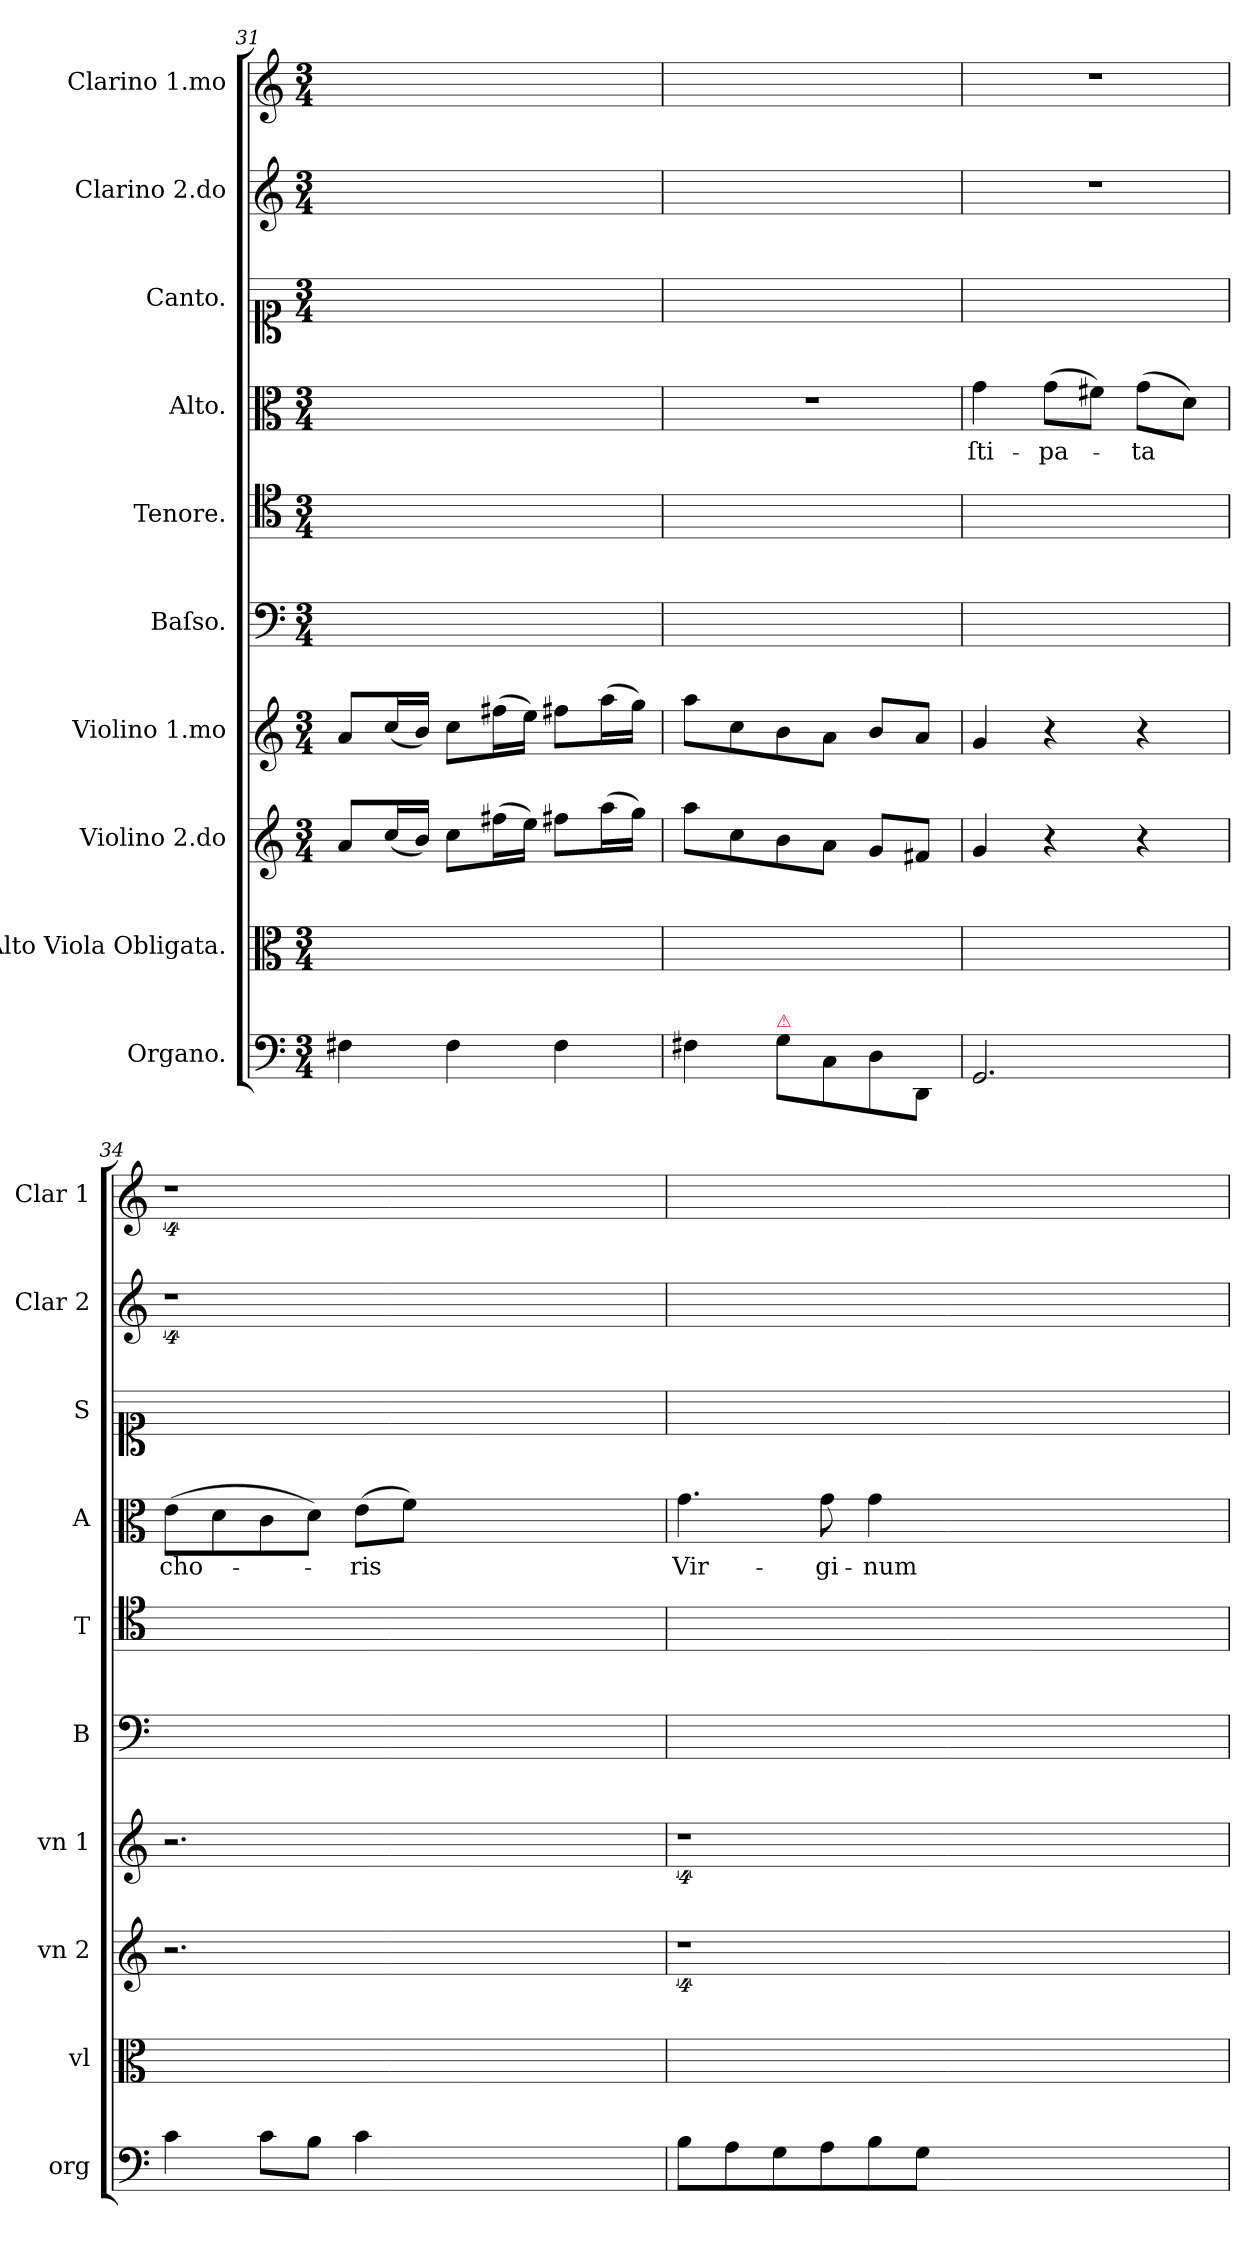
**kern	**kern	**kern	**kern	**kern	**kern	**kern	**text	**kern	**kern	**kern
*part10	*part9	*part8	*part7	*part6	*part5	*part4	*part4	*part3	*part2	*part1
*staff10	*staff9	*staff8	*staff7	*staff6	*staff5	*staff4	*staff4	*staff3	*staff2	*staff1
*I"Organo.	*I"Alto Viola Obligata.	*I"Violino 2.do	*I"Violino 1.mo	*I"Baſso.	*I"Tenore.	*I"Alto.	*	*I"Canto.	*I"Clarino 2.do	*I"Clarino 1.mo
*I'org	*I'vl	*I'vn 2	*I'vn 1	*I'B	*I'T	*I'A	*	*I'S	*I'Clar 2	*I'Clar 1
*clefF4	*clefC3	*clefG2	*clefG2	*clefF4	*clefC4	*clefC3	*	*clefC1	*clefG2	*clefG2
*k[]	*k[]	*k[]	*k[]	*k[]	*k[]	*k[]	*	*k[]	*k[]	*k[]
*C:	*C:	*C:	*C:	*C:	*C:	*C:	*	*C:	*C:	*C:
*M3/4	*M3/4	*M3/4	*M3/4	*M3/4	*M3/4	*M3/4	*	*M3/4	*M3/4	*M3/4
=31	=31	=31	=31	=31	=31	=31	=31	=31	=31	=31
4F#X\	2.ryy	8a/L	8a/L	2.ryy	2.ryy	2.ryy	.	2.ryy	2.ryy	2.ryy
.	.	(<16cc/L	(<16cc/L	.	.	.	.	.	.	.
.	.	16b/JJ)	16b/JJ)	.	.	.	.	.	.	.
4F#\	.	8cc\L	8cc\L	.	.	.	.	.	.	.
.	.	(>16ff#X\L	(>16ff#X\L	.	.	.	.	.	.	.
.	.	16ee\JJ)	16ee\JJ)	.	.	.	.	.	.	.
4F#\	.	8ff#X\L	8ff#X\L	.	.	.	.	.	.	.
.	.	(>16aa\L	(>16aa\L	.	.	.	.	.	.	.
.	.	16gg\JJ)	16gg\JJ)	.	.	.	.	.	.	.
=32	=32	=32	=32	=32	=32	=32	=32	=32	=32	=32
4F#X\	2.ryy	8aa\L	8aa\L	2.ryy	2.ryy	2.r	.	2.ryy	2.ryy	2.ryy
.	.	8cc\	8cc\	.	.	.	.	.	.	.
!LO:TX:a:color=crimson:t=⚠	!	!	!	!	!	!	!	!	!	!
8G\L	.	8b\	8b\	.	.	.	.	.	.	.
8C\	.	8a\J	8a\J	.	.	.	.	.	.	.
8D\	.	8g/L	8b/L	.	.	.	.	.	.	.
8DD/J	.	8f#X/J	8a/J	.	.	.	.	.	.	.
=33	=33	=33	=33	=33	=33	=33	=33	=33	=33	=33
2.GG/	2.ryy	4g/	4g/	2.ryy	2.ryy	4g\	ſti-	2.ryy	2.r	2.r
.	.	4r	4r	.	.	(>8g\L	-pa-	.	.	.
.	.	.	.	.	.	8f#X\J)	.	.	.	.
.	.	4r	4r	.	.	(>8g\L	-ta	.	.	.
.	.	.	.	.	.	8d\J)	.	.	.	.
=34	=34	=34	=34	=34	=34	=34	=34	=34	=34	=34
4c\	2.ryy	2.r	2.r	2.ryy	2.ryy	(>8e\L	cho-	2.ryy	4%9r	4%9r
.	.	.	.	.	.	8d\	.	.	.	.
8c\L	.	.	.	.	.	8c\	.	.	.	.
8B\J	.	.	.	.	.	8d\J)	.	.	.	.
4c\	.	.	.	.	.	(>8e\L	-ris	.	.	.
.	.	.	.	.	.	8f\J)	.	.	.	.
1.ryy	1.ryy	1.ryy	1.ryy	1.ryy	1.ryy	1.ryy	.	1.ryy	.	.
=35	=35	=35	=35	=35	=35	=35	=35	=35	=35	=35
8B\L	2.ryy	4%9r	4%9r	2.ryy	2.ryy	4.g\	Vir-	2.ryy	0ryy	0ryy
8A\	.	.	.	.	.	.	.	.	.	.
8G\	.	.	.	.	.	.	.	.	.	.
8A\	.	.	.	.	.	8g\	-gi-	.	.	.
8B\	.	.	.	.	.	4g\	-num	.	.	.
8G\J	.	.	.	.	.	.	.	.	.	.
1.ryy	1.ryy	.	.	1.ryy	1.ryy	1.ryy	.	1.ryy	.	.
.	.	.	.	.	.	.	.	.	4ryy	4ryy
=	=	=	=	=	=	=	=	=	=	=
*-	*-	*-	*-	*-	*-	*-	*-	*-	*-	*-
